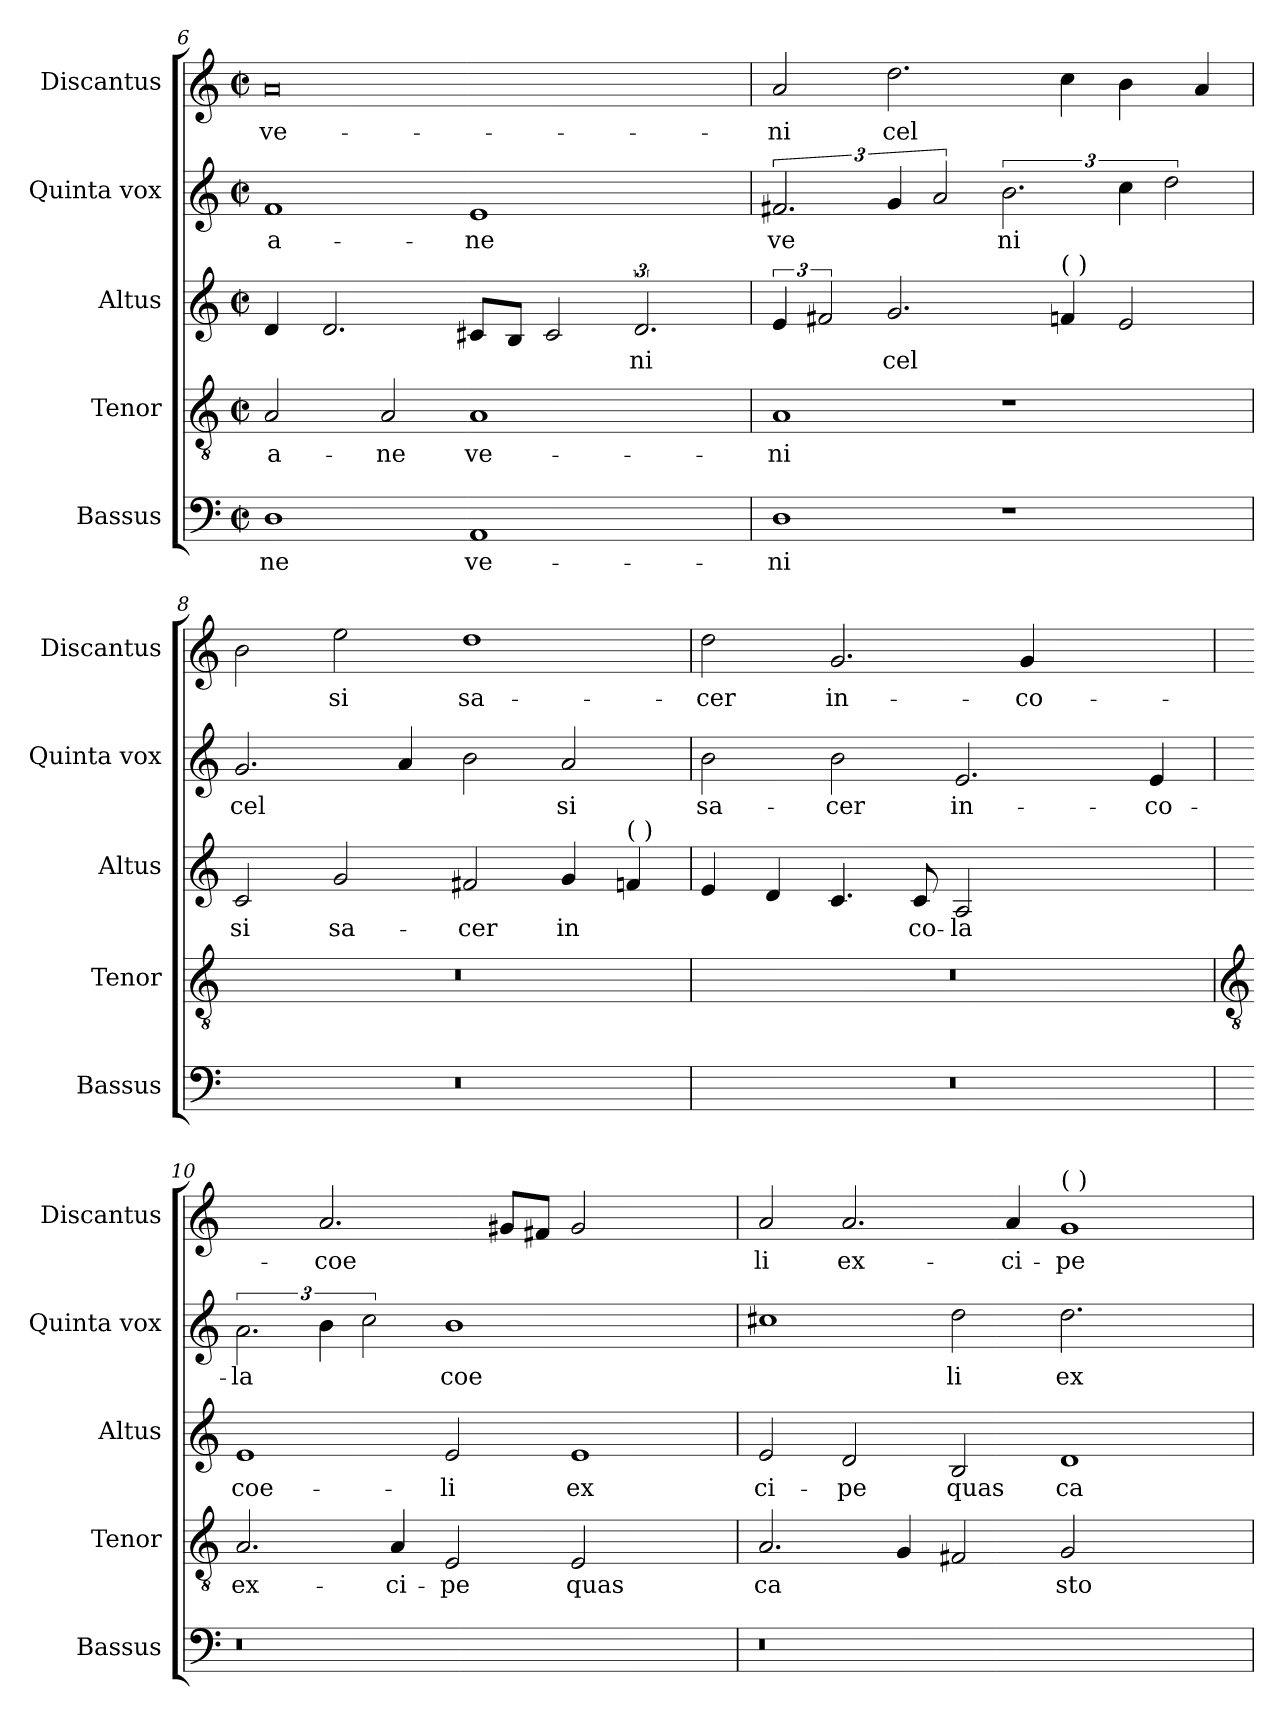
**kern	**text	**kern	**text	**kern	**text	**kern	**text	**kern	**text
*part5	*part5	*part4	*part4	*part3	*part3	*part2	*part2	*part1	*part1
*staff5	*staff5	*staff4	*staff4	*staff3	*staff3	*staff2	*staff2	*staff1	*staff1
*I"Bassus	*	*I"Tenor	*	*I"Altus	*	*I"Quinta vox	*	*I"Discantus	*
*I'Bassus	*	*I'Tenor	*	*I'Altus	*	*I'Quinta vox	*	*I'Discantus	*
*clefF4	*	*clefGv2	*	*clefG2	*	*clefG2	*	*clefG2	*
*k[]	*	*k[]	*	*k[]	*	*k[]	*	*k[]	*
*C:	*	*C:	*	*C:	*	*C:	*	*C:	*
*M4/2	*	*M4/2	*	*M4/2	*	*M4/2	*	*M4/2	*
*met(c|)	*	*met(c|)	*	*met(c|)	*	*met(c|)	*	*met(c|)	*
=6	=6	=6	=6	=6	=6	=6	=6	=6	=6
!	!LO:LY:b	!	!LO:LY:b	!	!	!	!LO:LY:b	!	!LO:LY:b
1D	-ne	2A	-a-	4d	.	1f	-a-	0a	ve-
.	.	.	.	2.d	.	.	.	.	.
!	!	!	!LO:LY:b	!	!	!	!	!	!
.	.	2A	-ne	.	.	.	.	.	.
!	!LO:LY:b	!	!LO:LY:b	!	!	!	!LO:LY:b	!	!
1AA	ve-	1A	ve-	8c#L	.	1e	-ne	.	.
.	.	.	.	8BJ	.	.	.	.	.
.	.	.	.	2c#	.	.	.	.	.
!	!	!	!	!	!LO:LY:b	!	!	!	!
.	.	.	.	3.d	ni	.	.	.	.
4ryy	.	4ryy	.	.	.	4ryy	.	4ryy	.
=7	=7	=7	=7	=7	=7	=7	=7	=7	=7
!	!LO:LY:b	!	!LO:LY:b	!	!	!	!LO:LY:b	!	!LO:LY:b
1D	-ni	1A	-ni	6e	.	3.f#X	ve	2a	-ni
.	.	.	.	3f#X	.	.	.	.	.
!	!	!	!	!	!LO:LY:b	!	!	!	!LO:LY:b
.	.	.	.	2.g	cel-	6g	.	2.dd	cel-
.	.	.	.	.	.	3a	.	.	.
!	!	!	!	!	!	!	!LO:LY:b	!	!
1r	.	1r	.	.	.	3.b	ni	.	.
!	!	!	!	!LO:TX:a:t=(  )	!	!	!	!	!
.	.	.	.	4f	.	.	.	4cc	.
!	!	!	!	!	!LO:LY:b	!	!	!	!
.	.	.	.	2e	--	6cc	.	4b	.
.	.	.	.	.	.	3dd	.	.	.
.	.	.	.	.	.	.	.	4a	.
=8	=8	=8	=8	=8	=8	=8	=8	=8	=8
!	!	!	!	!	!LO:LY:b	!	!LO:LY:b	!	!LO:LY:b
0r	.	0r	.	2c	si	2.g	cel	2b	--
!	!	!	!	!	!LO:LY:b	!	!	!	!LO:LY:b
.	.	.	.	2g	sa-	.	.	2ee	si
.	.	.	.	.	.	4a	.	.	.
!	!	!	!	!	!LO:LY:b	!	!	!	!LO:LY:b
.	.	.	.	2f#X	-cer	2b	.	1dd	sa-
!	!	!	!	!	!LO:LY:b	!	!LO:LY:b	!	!
.	.	.	.	4g	in	2a	si	.	.
!	!	!	!	!LO:TX:a:t=(  )	!	!	!	!	!
.	.	.	.	4fn	.	.	.	.	.
=9	=9	=9	=9	=9	=9	=9	=9	=9	=9
!	!	!	!	!	!	!	!LO:LY:b	!	!LO:LY:b
0r	.	0r	.	4e	.	2b	sa-	2dd	-cer
.	.	.	.	4d	.	.	.	.	.
!	!	!	!	!	!	!	!LO:LY:b	!	!LO:LY:b
.	.	.	.	4.c	.	2b	-cer	2.g	in-
!	!	!	!	!	!LO:LY:b	!	!	!	!
.	.	.	.	8c	co-	.	.	.	.
!	!	!	!	!	!LO:LY:b	!	!LO:LY:b	!	!
.	.	.	.	2A	-la	2.e	in-	.	.
!	!	!	!	!	!	!	!	!	!LO:LY:b
.	.	.	.	.	.	.	.	4g	-co-
!	!	!	!	!	!	!	!	!	!LO:LY:b
.	.	.	.	2ryy	.	.	.	[2ccyy	-la__
!	!	!	!	!	!	!	!LO:LY:b	!	!
.	.	.	.	.	.	4e	-co-	.	.
!!LO:LB:g=z
=10	=10	=10	=10	=10	=10	=10	=10	=10	=10
*	*	*clefGv2	*	*	*	*	*	*	*
!	!	!	!LO:LY:b	!	!LO:LY:b	!	!LO:LY:b	!	!LO:LY:b
0r	.	2.A	ex-	1e	coe-	3.a\	-la	2ccyy]	__
!	!	!	!	!	!	!	!	!	!LO:LY:b
.	.	.	.	.	.	6b	.	2.a	coe
.	.	.	.	.	.	3cc	.	.	.
!	!	!	!LO:LY:b	!	!	!	!	!	!
.	.	4A	-ci-	.	.	.	.	.	.
!	!	!	!LO:LY:b	!	!LO:LY:b	!	!LO:LY:b	!	!
.	.	2E	-pe	2e	-li	1b	coe	.	.
.	.	.	.	.	.	.	.	8g#L	.
.	.	.	.	.	.	.	.	8f#J	.
!	!	!	!LO:LY:b	!	!LO:LY:b	!	!	!	!
.	.	2E	quas	1e	ex	.	.	2g#	.
2ryy	.	2ryy	.	.	.	2ryy	.	2ryy	.
=11	=11	=11	=11	=11	=11	=11	=11	=11	=11
!	!	!	!LO:LY:b	!	!LO:LY:b	!	!	!	!LO:LY:b
0r	.	2.A	ca	2e	ci-	1cc#X	.	2a	li
!	!	!	!	!	!LO:LY:b	!	!	!	!LO:LY:b
.	.	.	.	2d	-pe	.	.	2.a	ex-
.	.	4G	.	.	.	.	.	.	.
!	!	!	!	!	!LO:LY:b	!	!LO:LY:b	!	!
.	.	2F#X	.	2B	quas	2dd	li	.	.
!	!	!	!	!	!	!	!	!	!LO:LY:b
.	.	.	.	.	.	.	.	4a	-ci-
!	!	!	!	!	!	!	!	!LO:TX:a:t=(  )	!
!	!	!	!LO:LY:b	!	!LO:LY:b	!	!LO:LY:b	!	!LO:LY:b
.	.	2G	sto	1d	ca-	2.dd	ex	1g	-pe
2ryy	.	2ryy	.	.	.	.	.	.	.
.	.	.	.	.	.	4ryy	.	.	.
=	=	=	=	=	=	=	=	=	=
*-	*-	*-	*-	*-	*-	*-	*-	*-	*-
